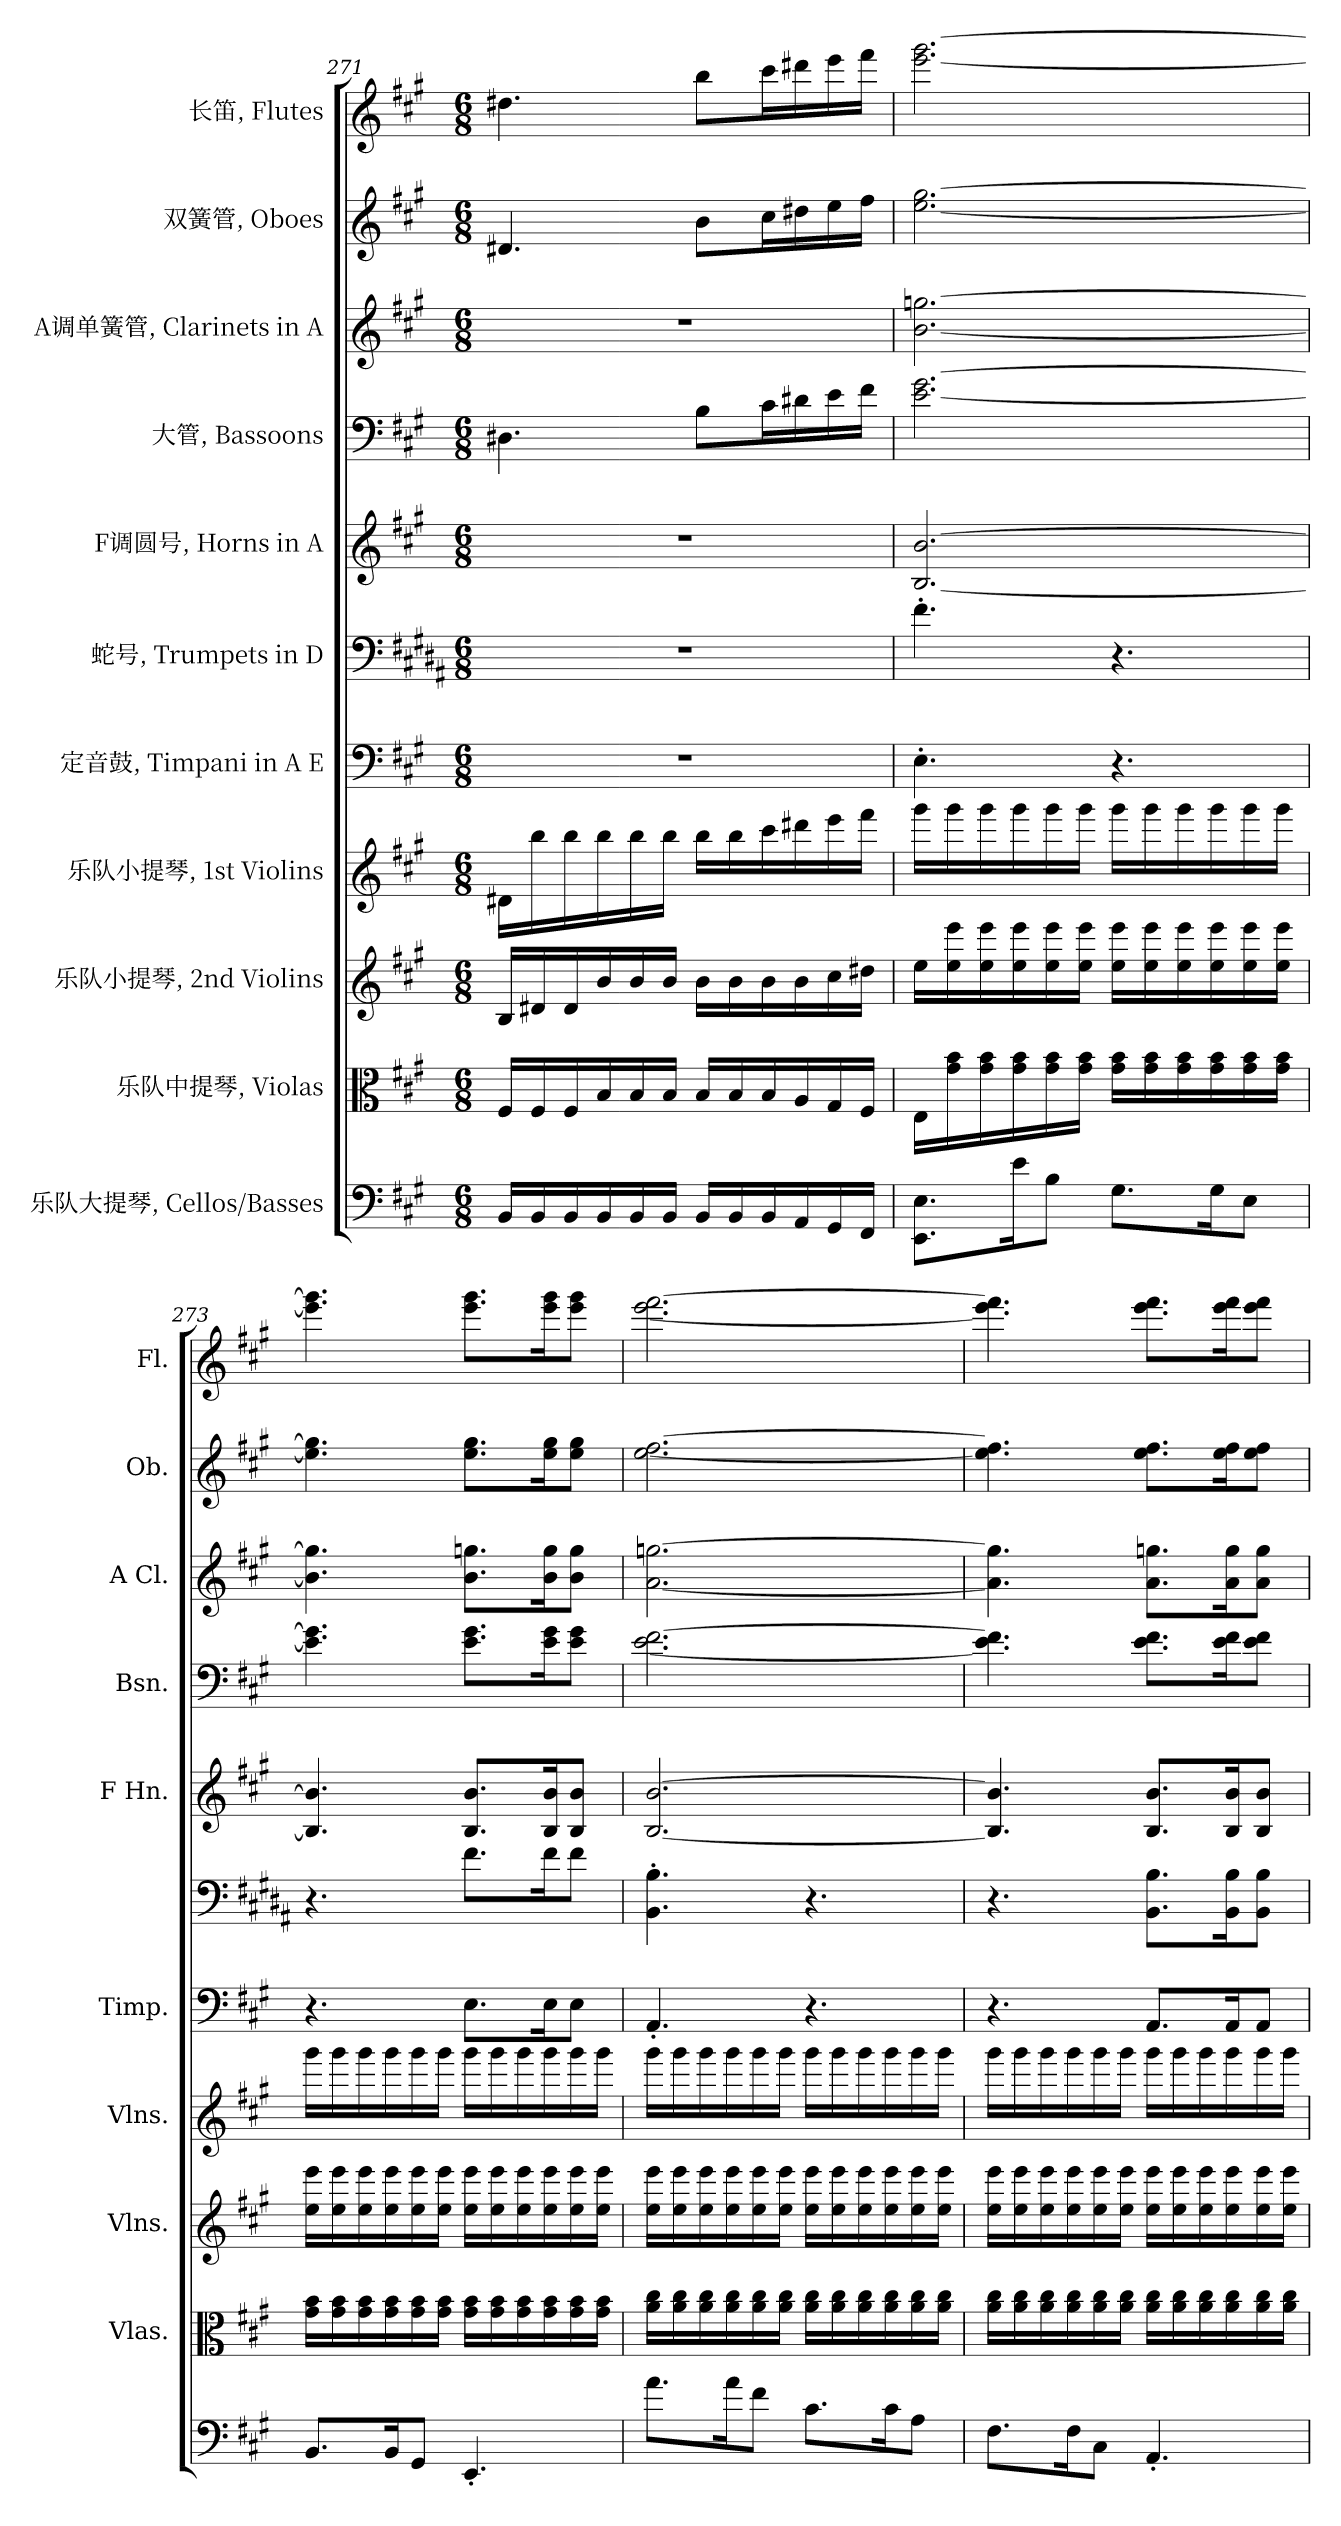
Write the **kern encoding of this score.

**kern	**kern	**kern	**kern	**kern	**kern	**kern	**kern	**kern	**kern	**kern
*part11	*part10	*part9	*part8	*part7	*part6	*part5	*part4	*part3	*part2	*part1
*staff11	*staff10	*staff9	*staff8	*staff7	*staff6	*staff5	*staff4	*staff3	*staff2	*staff1
*I"乐队大提琴, Cellos/Basses	*I"乐队中提琴, Violas	*I"乐队小提琴, 2nd Violins	*I"乐队小提琴, 1st Violins	*I"定音鼓, Timpani in A E	*I"蛇号, Trumpets in D	*I"F调圆号, Horns in A	*I"大管, Bassoons	*I"A调单簧管, Clarinets in A	*I"双簧管, Oboes	*I"长笛, Flutes
*	*I'Vlas.	*I'Vlns.	*I'Vlns.	*I'Timp.	*	*I'F Hn.	*I'Bsn.	*I'A Cl.	*I'Ob.	*I'Fl.
!!LO:PB:g=z
*clefF4	*clefC3	*clefG2	*clefG2	*clefF4	*clefF4	*clefG2	*clefF4	*clefG2	*clefG2	*clefG2
*	*	*	*	*	*ITrd1c2	*ITrd4c7	*	*ITrd2c3	*	*
*k[f#c#g#]	*k[f#c#g#]	*k[f#c#g#]	*k[f#c#g#]	*k[f#c#g#]	*k[f#c#g#]	*k[f#c#]	*k[f#c#g#]	*k[f#c#g#d#a#e#]	*k[f#c#g#]	*k[f#c#g#]
*M6/8	*M6/8	*M6/8	*M6/8	*M6/8	*M6/8	*M6/8	*M6/8	*M6/8	*M6/8	*M6/8
=271	=271	=271	=271	=271	=271	=271	=271	=271	=271	=271
16BB/LL	16F#/LL	16B/LL	16d#X\LL	2.r	2.r	2.r	4.D#X\	2.r	4.d#X/	4.dd#X\
16BB/	16F#/	16d#X/	16bb\	.	.	.	.	.	.	.
16BB/	16F#/	16d#/	16bb\	.	.	.	.	.	.	.
16BB/	16B/	16b/	16bb\	.	.	.	.	.	.	.
16BB/	16B/	16b/	16bb\	.	.	.	.	.	.	.
16BB/JJ	16B/JJ	16b/JJ	16bb\JJ	.	.	.	.	.	.	.
16BB/LL	16B/LL	16b\LL	16bb\LL	.	.	.	8B\L	.	8b\L	8bb\L
16BB/	16B/	16b\	16bb\	.	.	.	.	.	.	.
16BB/	16B/	16b\	16ccc#\	.	.	.	16c#\L	.	16cc#\L	16ccc#\L
16AA/	16A/	16b\	16ddd#X\	.	.	.	16d#X\	.	16dd#X\	16ddd#X\
16GG#/	16G#/	16cc#\	16eee\	.	.	.	16e\	.	16ee\	16eee\
16FF#/JJ	16F#/JJ	16dd#X\JJ	16fff#\JJ	.	.	.	16f#\JJ	.	16ff#\JJ	16fff#\JJ
=272	=272	=272	=272	=272	=272	=272	=272	=272	=272	=272
8.EE\ 8.E\L	16E\LL	16ee\LL	16ggg#\LL	4.E'\	4.e'\	[2.E/ [2.e/	[2.e\ [2.g#\	[2.g#\ [2.een\	[2.ee\ [2.gg#\	[2.eee\ [2.ggg#\
.	16g#\ 16b\	16ee\ 16eee\	16ggg#\	.	.	.	.	.	.	.
.	16g#\ 16b\	16ee\ 16eee\	16ggg#\	.	.	.	.	.	.	.
16e\K	16g#\ 16b\	16ee\ 16eee\	16ggg#\	.	.	.	.	.	.	.
8B\J	16g#\ 16b\	16ee\ 16eee\	16ggg#\	.	.	.	.	.	.	.
.	16g#\ 16b\JJ	16ee\ 16eee\JJ	16ggg#\JJ	.	.	.	.	.	.	.
8.G#\L	16g#\ 16b\LL	16ee\ 16eee\LL	16ggg#\LL	4.r	4.r	.	.	.	.	.
.	16g#\ 16b\	16ee\ 16eee\	16ggg#\	.	.	.	.	.	.	.
.	16g#\ 16b\	16ee\ 16eee\	16ggg#\	.	.	.	.	.	.	.
16G#\K	16g#\ 16b\	16ee\ 16eee\	16ggg#\	.	.	.	.	.	.	.
8E\J	16g#\ 16b\	16ee\ 16eee\	16ggg#\	.	.	.	.	.	.	.
.	16g#\ 16b\JJ	16ee\ 16eee\JJ	16ggg#\JJ	.	.	.	.	.	.	.
!!LO:PB:g=z
=273	=273	=273	=273	=273	=273	=273	=273	=273	=273	=273
8.BB/L	16g#\ 16b\LL	16ee\ 16eee\LL	16ggg#\LL	4.r	4.r	4.E/] 4.e/]	4.e\] 4.g#\]	4.g#\] 4.ee\]	4.ee\] 4.gg#\]	4.eee\] 4.ggg#\]
.	16g#\ 16b\	16ee\ 16eee\	16ggg#\	.	.	.	.	.	.	.
.	16g#\ 16b\	16ee\ 16eee\	16ggg#\	.	.	.	.	.	.	.
16BB/K	16g#\ 16b\	16ee\ 16eee\	16ggg#\	.	.	.	.	.	.	.
8GG#/J	16g#\ 16b\	16ee\ 16eee\	16ggg#\	.	.	.	.	.	.	.
.	16g#\ 16b\JJ	16ee\ 16eee\JJ	16ggg#\JJ	.	.	.	.	.	.	.
4.EE'/	16g#\ 16b\LL	16ee\ 16eee\LL	16ggg#\LL	8.E\L	8.e\L	8.E/ 8.e/L	8.e\ 8.g#\L	8.g#\ 8.een\L	8.ee\ 8.gg#\L	8.eee\ 8.ggg#\L
.	16g#\ 16b\	16ee\ 16eee\	16ggg#\	.	.	.	.	.	.	.
.	16g#\ 16b\	16ee\ 16eee\	16ggg#\	.	.	.	.	.	.	.
.	16g#\ 16b\	16ee\ 16eee\	16ggg#\	16E\K	16e\K	16E/ 16e/K	16e\ 16g#\K	16g#\ 16ee\K	16ee\ 16gg#\K	16eee\ 16ggg#\K
.	16g#\ 16b\	16ee\ 16eee\	16ggg#\	8E\J	8e\J	8E/ 8e/J	8e\ 8g#\J	8g#\ 8ee\J	8ee\ 8gg#\J	8eee\ 8ggg#\J
.	16g#\ 16b\JJ	16ee\ 16eee\JJ	16ggg#\JJ	.	.	.	.	.	.	.
=274	=274	=274	=274	=274	=274	=274	=274	=274	=274	=274
8.a\L	16a\ 16cc#\LL	16ee\ 16eee\LL	16ggg#\LL	4.AA'/	4.AA\' 4.A\'	[2.E/ [2.e/	[2.e\ [2.f#\	[2.f#\ [2.een\	[2.ee\ [2.ff#\	[2.eee\ [2.fff#\
.	16a\ 16cc#\	16ee\ 16eee\	16ggg#\	.	.	.	.	.	.	.
.	16a\ 16cc#\	16ee\ 16eee\	16ggg#\	.	.	.	.	.	.	.
16a\K	16a\ 16cc#\	16ee\ 16eee\	16ggg#\	.	.	.	.	.	.	.
8f#\J	16a\ 16cc#\	16ee\ 16eee\	16ggg#\	.	.	.	.	.	.	.
.	16a\ 16cc#\JJ	16ee\ 16eee\JJ	16ggg#\JJ	.	.	.	.	.	.	.
8.c#\L	16a\ 16cc#\LL	16ee\ 16eee\LL	16ggg#\LL	4.r	4.r	.	.	.	.	.
.	16a\ 16cc#\	16ee\ 16eee\	16ggg#\	.	.	.	.	.	.	.
.	16a\ 16cc#\	16ee\ 16eee\	16ggg#\	.	.	.	.	.	.	.
16c#\K	16a\ 16cc#\	16ee\ 16eee\	16ggg#\	.	.	.	.	.	.	.
8A\J	16a\ 16cc#\	16ee\ 16eee\	16ggg#\	.	.	.	.	.	.	.
.	16a\ 16cc#\JJ	16ee\ 16eee\JJ	16ggg#\JJ	.	.	.	.	.	.	.
!!LO:PB:g=z
=275	=275	=275	=275	=275	=275	=275	=275	=275	=275	=275
8.F#\L	16a\ 16cc#\LL	16ee\ 16eee\LL	16ggg#\LL	4.r	4.r	4.E/] 4.e/]	4.e\] 4.f#\]	4.f#\] 4.ee\]	4.ee\] 4.ff#\]	4.eee\] 4.fff#\]
.	16a\ 16cc#\	16ee\ 16eee\	16ggg#\	.	.	.	.	.	.	.
.	16a\ 16cc#\	16ee\ 16eee\	16ggg#\	.	.	.	.	.	.	.
16F#\K	16a\ 16cc#\	16ee\ 16eee\	16ggg#\	.	.	.	.	.	.	.
8C#\J	16a\ 16cc#\	16ee\ 16eee\	16ggg#\	.	.	.	.	.	.	.
.	16a\ 16cc#\JJ	16ee\ 16eee\JJ	16ggg#\JJ	.	.	.	.	.	.	.
4.AA'/	16a\ 16cc#\LL	16ee\ 16eee\LL	16ggg#\LL	8.AA/L	8.AA\ 8.A\L	8.E/ 8.e/L	8.e\ 8.f#\L	8.f#\ 8.een\L	8.ee\ 8.ff#\L	8.eee\ 8.fff#\L
.	16a\ 16cc#\	16ee\ 16eee\	16ggg#\	.	.	.	.	.	.	.
.	16a\ 16cc#\	16ee\ 16eee\	16ggg#\	.	.	.	.	.	.	.
.	16a\ 16cc#\	16ee\ 16eee\	16ggg#\	16AA/K	16AA\ 16A\K	16E/ 16e/K	16e\ 16f#\K	16f#\ 16ee\K	16ee\ 16ff#\K	16eee\ 16fff#\K
.	16a\ 16cc#\	16ee\ 16eee\	16ggg#\	8AA/J	8AA\ 8A\J	8E/ 8e/J	8e\ 8f#\J	8f#\ 8ee\J	8ee\ 8ff#\J	8eee\ 8fff#\J
.	16a\ 16cc#\JJ	16ee\ 16eee\JJ	16ggg#\JJ	.	.	.	.	.	.	.
=	=	=	=	=	=	=	=	=	=	=
*-	*-	*-	*-	*-	*-	*-	*-	*-	*-	*-
